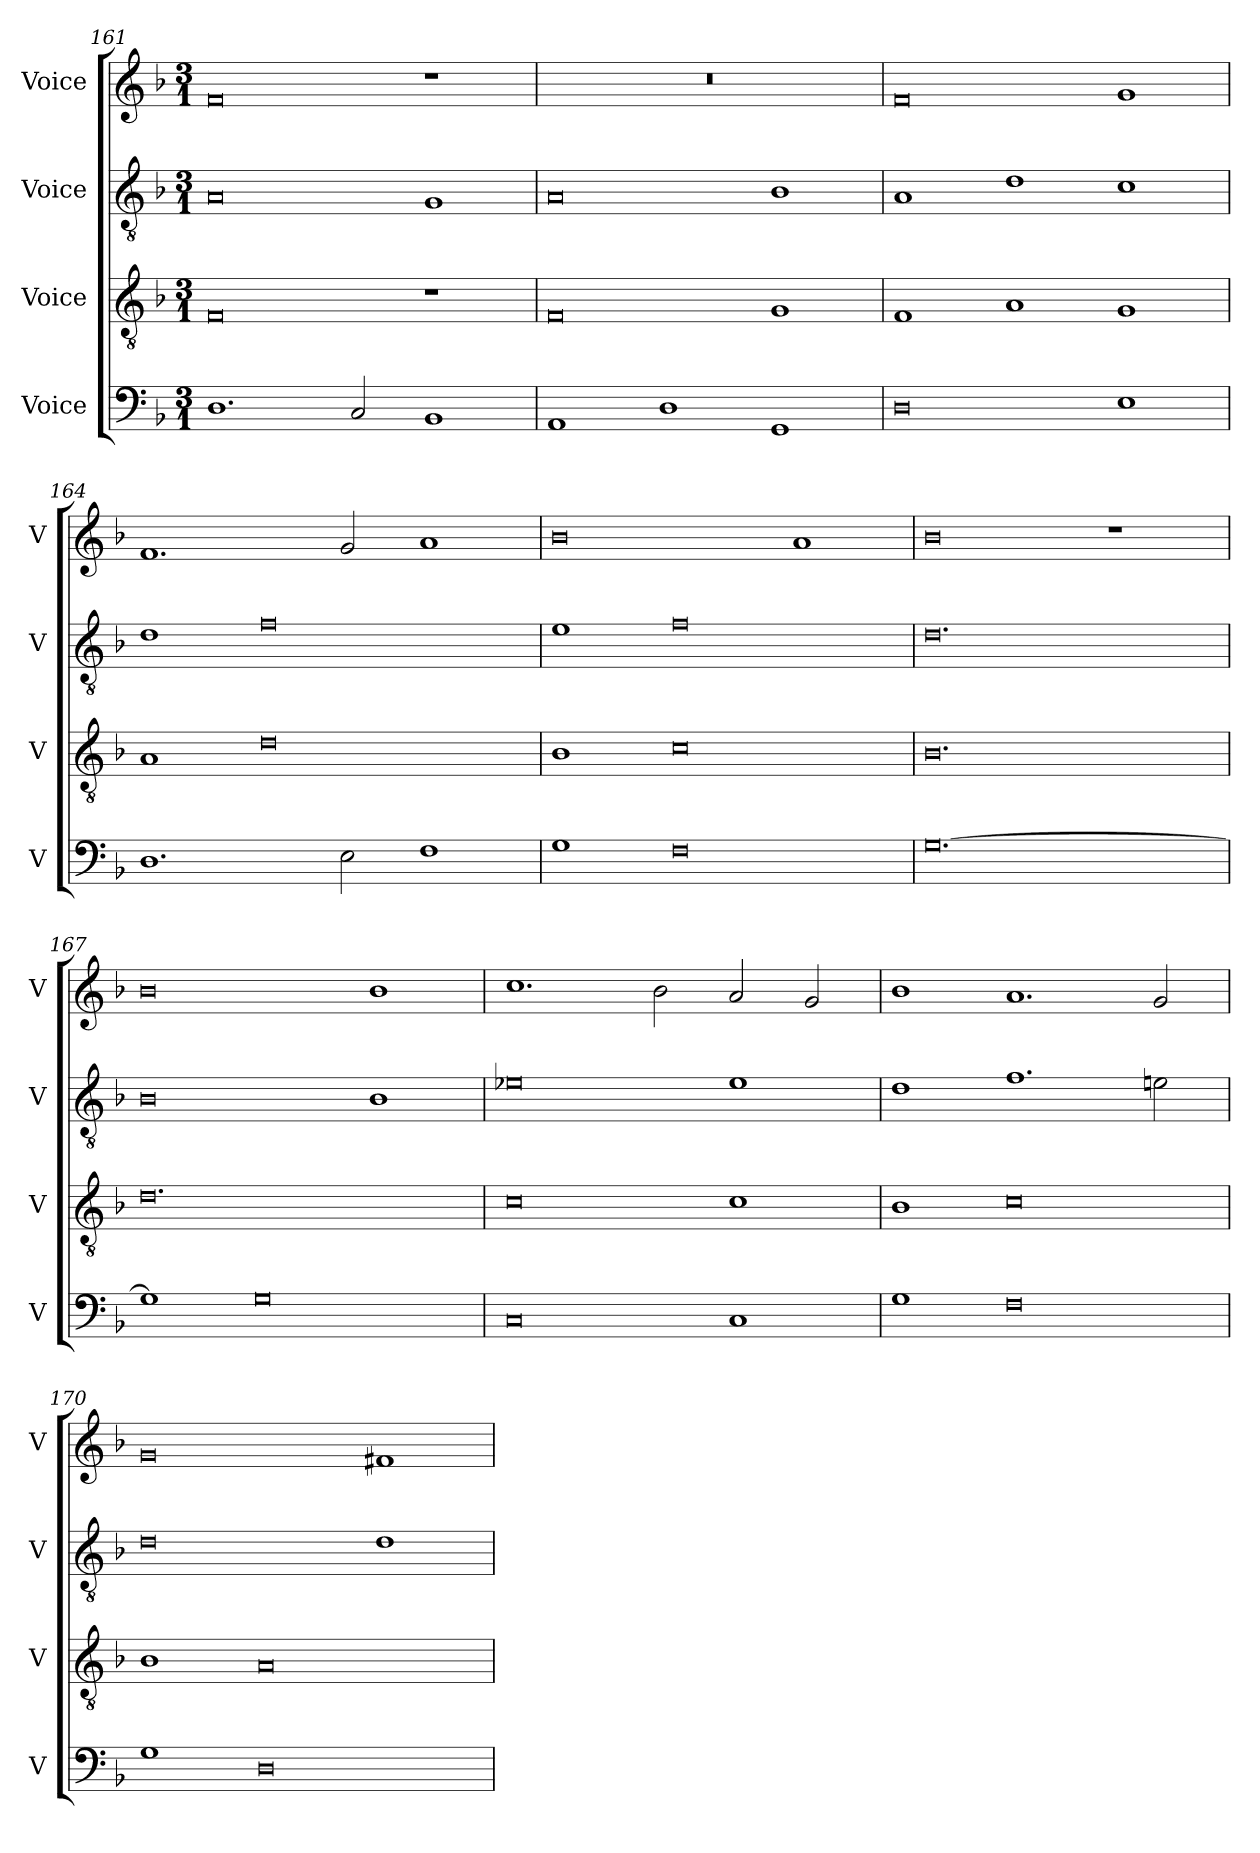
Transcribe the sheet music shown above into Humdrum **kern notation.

**kern	**kern	**kern	**kern
*part4	*part3	*part2	*part1
*staff4	*staff3	*staff2	*staff1
*I"Voice	*I"Voice	*I"Voice	*I"Voice
*I'V	*I'V	*I'V	*I'V
*clefF4	*clefGv2	*clefGv2	*clefG2
*k[b-]	*k[b-]	*k[b-]	*k[b-]
*M3/1	*M3/1	*M3/1	*M3/1
=161	=161	=161	=161
1.D	0F	0A	0f
2C/	.	.	.
1BB-	1r	1G	1r
!!LO:PB:g=z
=162	=162	=162	=162
1AA	0F	0A	0.r
1D	.	.	.
1GG	1G	1B-	.
=163	=163	=163	=163
0D	1F	1A	0f
.	1A	1d	.
1E	1G	1c	1g
=164	=164	=164	=164
1.D	1A	1d	1.f
.	0d	0f	.
2E\	.	.	2g/
1F	.	.	1a
!!LO:LB:g=z
=165	=165	=165	=165
1G	1B-	1e	0b-
0F	0c	0f	.
.	.	.	1a
=166	=166	=166	=166
[0.G	0.B-	0.d	0b-
.	.	.	1r
=167	=167	=167	=167
1G]	0.d	0B-	0b-
0G	.	.	.
.	.	1B-	1b-
!!LO:LB:g=z
=168	=168	=168	=168
0C	0c	0e-X	1.cc
.	.	.	2b-\
1C	1c	1e-	2a/
.	.	.	2g/
=169	=169	=169	=169
1G	1B-	1d	1b-
0F	0c	1.f	1.a
.	.	2en\	2g/
=170	=170	=170	=170
1G	1B-	0d	0g
0D	0A	.	.
.	.	1d	1f#X
=	=	=	=
*-	*-	*-	*-
